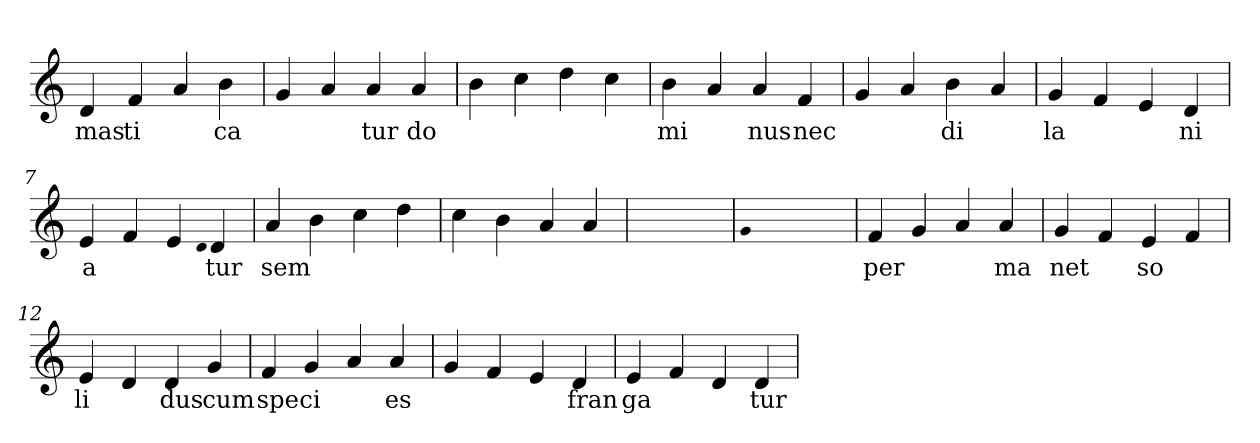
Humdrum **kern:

**kern	**text
*part1	*part1
*staff1	*staff1
*clefG2	*
=1	=1
4d	mas
4f	ti
4a	.
4b	ca
=2	=2
4g	.
4a	.
4a	tur
4a	do
=3	=3
4b	.
4cc	.
4dd	.
4cc	.
=4	=4
4b	mi
4a	.
4a	nus
4f	nec
=5	=5
4g	.
4a	.
4b	di
4a	.
=6	=6
4g	la
4f	.
4e	.
4d	ni
=7	=7
4e	a
4f	.
4e	.
qqd	.
4d	tur
=8	=8
4a	sem
4b	.
4cc	.
4dd	.
=9	=9
4cc	.
4b	.
4a	.
4a	.
=10	=10
1ryy	.
=10	=10
qqg	.
1ryy	.
=10	=10
4f	per
4g	.
4a	.
4a	ma
=11	=11
4g	net
4f	.
4e	so
4f	.
=12	=12
4e	li
4d	.
4d	dus
4g	cum
=13	=13
4f	spe
4g	ci
4a	.
4a	es
=14	=14
4g	.
4f	.
4e	.
4d	fran
=15	=15
4e	ga
4f	.
4d	.
4d	tur
=	=
*-	*-
